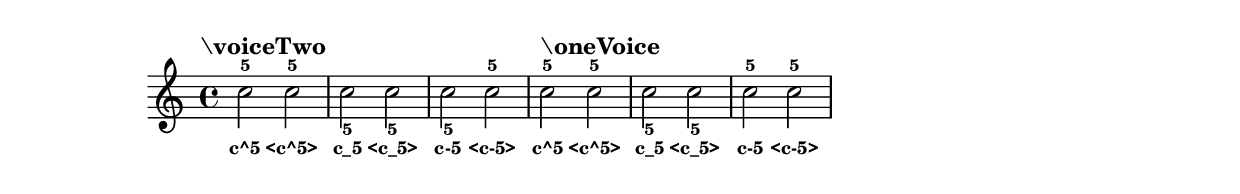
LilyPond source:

\version "2.16.0"

\header {
  texidoc = "Fingering directions in directed and undirected contexts."
}

\layout { ragged-right= ##t }

{
  \relative c''
  \new Voice {
    \tempo "\\voiceTwo"
    \voiceTwo
    c2^5 <c^5>
    c_5 <c_5>
    c-5 <c-5>
    \tempo "\\oneVoice"
    \oneVoice
    c^5 <c^5>
    c_5 <c_5>
    c-5 <c-5>
  } \addlyrics {
    \override LyricText . font-size = #-2
    \override LyricText . font-series = #'bold
    "c^5" "<c^5>"
    "c_5" "<c_5>"
    "c-5" "<c-5>"
    "c^5" "<c^5>"
    "c_5" "<c_5>"
    "c-5" "<c-5>"
  }
}
